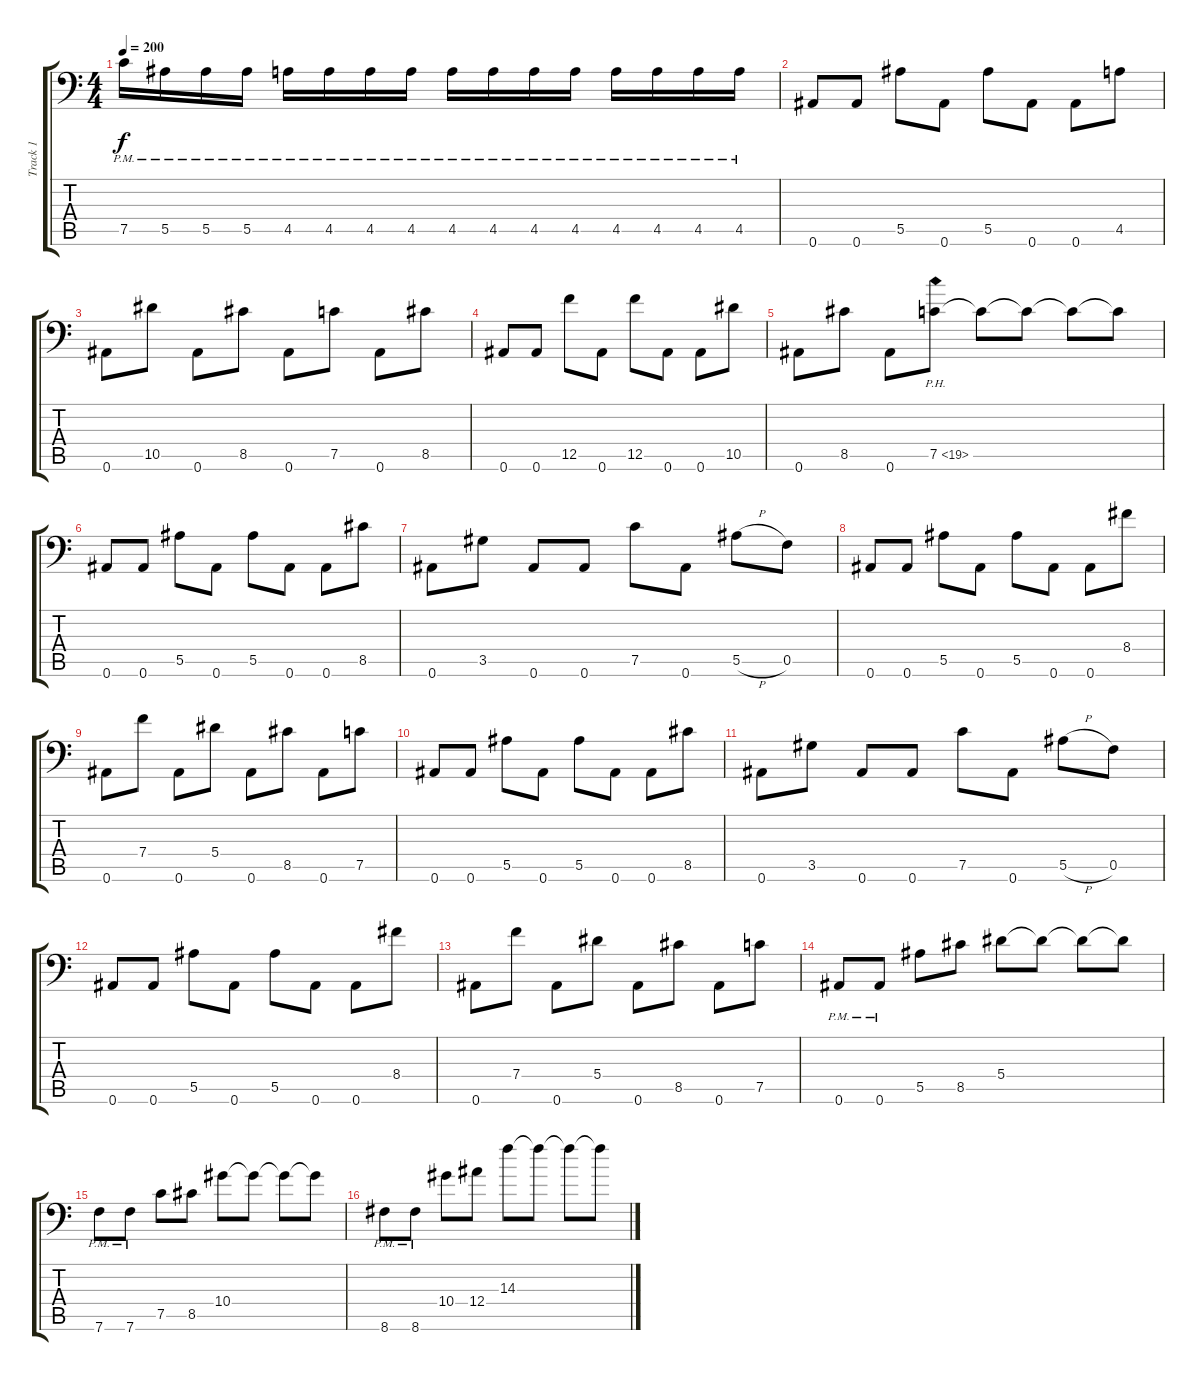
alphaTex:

\track ("Track 1" "Track 1") {instrument distortionguitar}
\staff {score tabs}
\tuning (C4 G3 Eb3 Bb2 F2 Bb1) {hide}
\ts (4 4)
\tempo 200
\clef f4
\ks c
7.5{pm}.16{dy f} 5.5{pm}.16 5.5{pm}.16 5.5{pm}.16 4.5{pm}.16 4.5{pm}.16 4.5{pm}.16 4.5{pm}.16 4.5{pm}.16 4.5{pm}.16 4.5{pm}.16 4.5{pm}.16 4.5{pm}.16 4.5{pm}.16 4.5{pm}.16 4.5{pm}.16 |
0.6.8 0.6.8 5.5.8 0.6.8 5.5.8 0.6.8 0.6.8 4.5.8 |
0.6.8 10.5.8 0.6.8 8.5.8 0.6.8 7.5.8 0.6.8 8.5.8 |
0.6.8 0.6.8 12.5.8 0.6.8 12.5.8 0.6.8 0.6.8 10.5.8 |
0.6.8 8.5.8 0.6.8 7.5{ph 12}.8 7.5{t}.8 7.5{t}.8 7.5{t}.8 7.5{t}.8 |
0.6.8 0.6.8 5.5.8 0.6.8 5.5.8 0.6.8 0.6.8 8.5.8 |
0.6.8 3.5.8 0.6.8 0.6.8 7.5.8 0.6.8 5.5{h}.8 0.5.8 |
0.6.8 0.6.8 5.5.8 0.6.8 5.5.8 0.6.8 0.6.8 8.4.8 |
0.6.8 7.4.8 0.6.8 5.4.8 0.6.8 8.5.8 0.6.8 7.5.8 |
0.6.8 0.6.8 5.5.8 0.6.8 5.5.8 0.6.8 0.6.8 8.5.8 |
0.6.8 3.5.8 0.6.8 0.6.8 7.5.8 0.6.8 5.5{h}.8 0.5.8 |
0.6.8 0.6.8 5.5.8 0.6.8 5.5.8 0.6.8 0.6.8 8.4.8 |
0.6.8 7.4.8 0.6.8 5.4.8 0.6.8 8.5.8 0.6.8 7.5.8 |
0.6{pm}.8 0.6{pm}.8 5.5.8 8.5.8 5.4.8 5.4{t}.8 5.4{t}.8 5.4{t}.8 |
7.6{pm}.8 7.6{pm}.8 7.5.8 8.5.8 10.4.8 10.4{t}.8 10.4{t}.8 10.4{t}.8 |
8.6{pm}.8 8.6{pm}.8 10.4.8 12.4.8 14.3.8 14.3{t}.8 14.3{t}.8 14.3{t}.8
